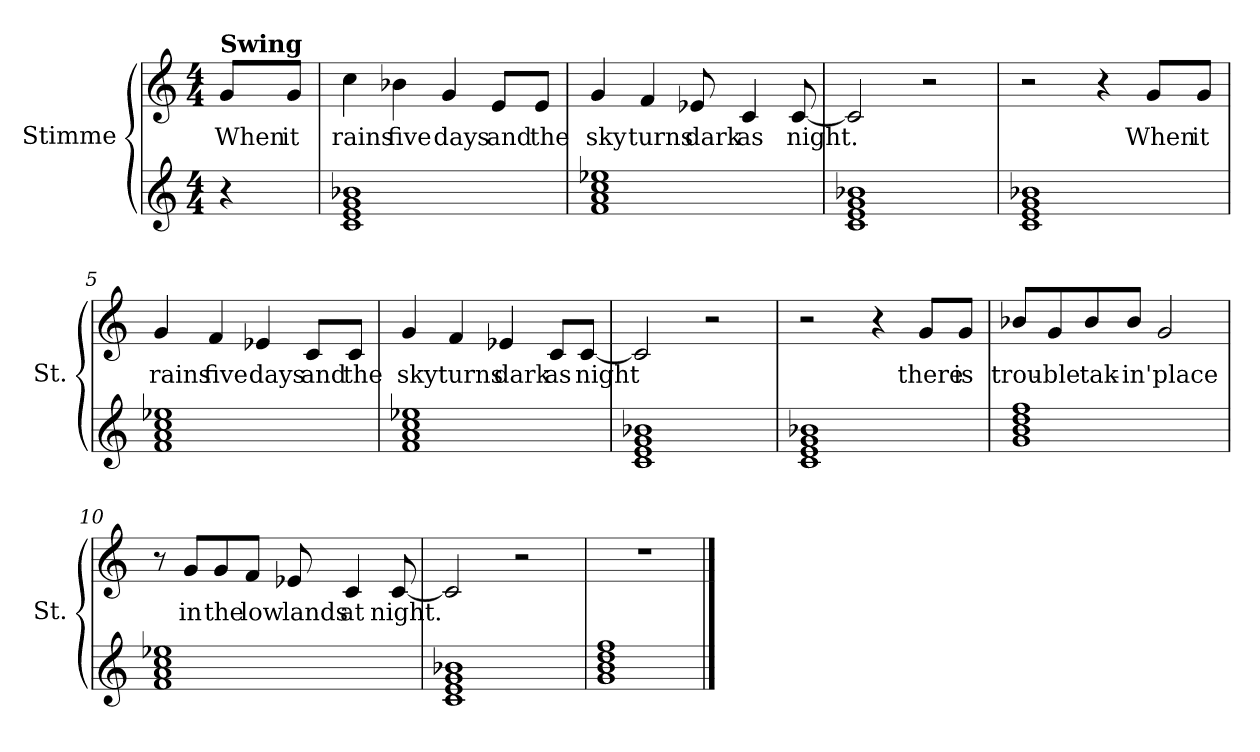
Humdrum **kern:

**kern	**kern	**text
*part2	*part1	*part1
*staff2	*staff1	*staff1
*I"Stimme	*I"Stimme	*
*I'St.	*I'St.	*
*clefG2	*clefG2	*
*k[]	*k[]	*
*M4/4	*M4/4	*
=	=	=
!	!LO:TX:a:B:t=Swing	!
!	!	!LO:LY:b
4r	8g/L	When
!	!	!LO:LY:b
.	8g/J	it
=1	=1	=1
!	!	!LO:LY:b
1c 1e 1g 1b-X	4cc\	rains
!	!	!LO:LY:b
.	4b-X\	five
!	!	!LO:LY:b
.	4g/	days
!	!	!LO:LY:b
.	8e/L	and
!	!	!LO:LY:b
.	8e/J	the
=2	=2	=2
!	!	!LO:LY:b
1f 1a 1cc 1ee-X	4g/	sky
!	!	!LO:LY:b
.	4f/	turns
!	!	!LO:LY:b
.	8e-X/	dark
!	!	!LO:LY:b
.	4c/	as
!	!	!LO:LY:b
.	[8c/	night.
=3	=3	=3
1c 1e 1g 1b-X	2c/]	.
.	2r	.
=4	=4	=4
1c 1e 1g 1b-X	2r	.
.	4r	.
!	!	!LO:LY:b
.	8g/L	When
!	!	!LO:LY:b
.	8g/J	it
!!LO:LB:g=z
=5	=5	=5
!	!	!LO:LY:b
1f 1a 1cc 1ee-X	4g/	rains
!	!	!LO:LY:b
.	4f/	five
!	!	!LO:LY:b
.	4e-X/	days
!	!	!LO:LY:b
.	8c/L	and
!	!	!LO:LY:b
.	8c/J	the
=6	=6	=6
!	!	!LO:LY:b
1f 1a 1cc 1ee-X	4g/	sky
!	!	!LO:LY:b
.	4f/	turns
!	!	!LO:LY:b
.	4e-X/	dark
!	!	!LO:LY:b
.	8c/L	as
!	!	!LO:LY:b
.	[8c/J	night
=7	=7	=7
1c 1e 1g 1b-X	2c/]	.
.	2r	.
=8	=8	=8
1c 1e 1g 1b-X	2r	.
.	4r	.
!	!	!LO:LY:b
.	8g/L	there
!	!	!LO:LY:b
.	8g/J	is
!!LO:LB:g=z
=9	=9	=9
!	!	!LO:LY:b
1g 1b 1dd 1ff	8b-X/L	trou-
!	!	!LO:LY:b
.	8g/	-ble
!	!	!LO:LY:b
.	8b-/	tak-
!	!	!LO:LY:b
.	8b-/J	-in'
!	!	!LO:LY:b
.	2g/	place
=10	=10	=10
1f 1a 1cc 1ee-X	8r	.
!	!	!LO:LY:b
.	8g/L	in
!	!	!LO:LY:b
.	8g/	the
!	!	!LO:LY:b
.	8f/J	low
!	!	!LO:LY:b
.	8e-X/	lands
!	!	!LO:LY:b
.	4c/	at
!	!	!LO:LY:b
.	[8c/	night.
=11	=11	=11
1c 1e 1g 1b-X	2c/]	.
.	2r	.
=12	=12	=12
1g 1b 1dd 1ff	1r	.
==	==	==
*-	*-	*-
